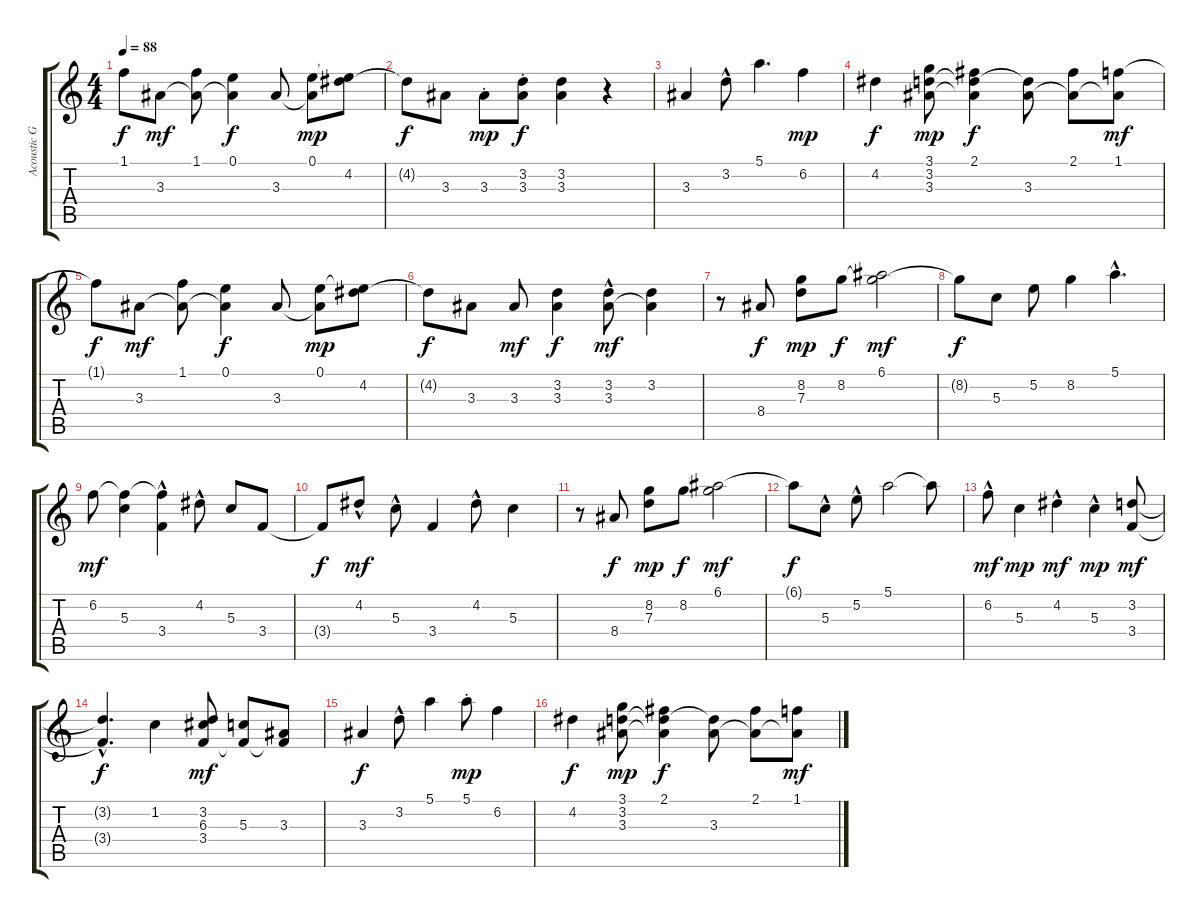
\track ("Acoustic Guitar" "Acoustic G") {instrument acousticguitarnylon}
\staff {score tabs}
\tuning (E4 B3 G3 D3 A2 E2) {hide}
\ts (4 4)
\tempo 88
\clef g2
\ks c
1.1{t}.8{dy f} 3.3.8{dy mf} (1.1 3.3{t}).8 (0.1 3.3{t}).4{dy f} 3.3.8 (0.1 3.3{t}).8{dy mp} (0.1{t} 4.2).8 |
4.2{t}.8{dy f} 3.3.8 3.3{st}.8{dy mp} (3.2{st} 3.3{st}).8{dy f} (3.2 3.3).4 r.4 |
3.3.4 3.2{hac}.8 5.1.4{d} 6.2.4{dy mp} |
4.2.4{dy f} (3.1 3.2 3.3).8{dy mp} (2.1 3.2{t} 3.3{t}).4{dy f} (3.2{t} 3.3).8 (2.1 3.3{t}).8 (1.1 3.3{t}).8{dy mf} |
1.1{t}.8{dy f} 3.3.8{dy mf} (1.1 3.3{t}).8 (0.1 3.3{t}).4{dy f} 3.3.8 (0.1 3.3{t}).8{dy mp} (0.1{t} 4.2).8 |
4.2{t}.8{dy f} 3.3.8 3.3.8{dy mf} (3.2 3.3).4{dy f} (3.2 3.3{hac}).8{dy mf} (3.2 3.3{t}).4 |
r.8 8.4.8{dy f} (8.2 7.3).8{dy mp} 8.2.8{dy f} (6.1 8.2{t}).2{dy mf} |
8.2{t}.8{dy f} 5.3.8 5.2.8 8.2.4 5.1{hac}.4{d} |
6.2.8{dy mf} (6.2{t} 5.3).4 (6.2{t} 3.4{hac}).4 4.2{hac}.8 5.3.8 3.4.8 |
3.4{t}.8{dy f} 4.2{hac}.8{dy mf} 5.3{hac}.8 3.4.4 4.2{hac}.8 5.3.4 |
r.8 8.4.8{dy f} (8.2 7.3).8{dy mp} 8.2.8{dy f} (6.1 8.2{t}).2{dy mf} |
6.1{t}.8{dy f} 5.3{hac}.8 5.2{hac}.8 5.1.2 5.1{t}.8 |
6.2{hac}.8{dy mf} 5.3.4{dy mp} 4.2{hac}.4{dy mf} 5.3{hac}.4{dy mp} (3.2 3.4).8{dy mf} |
(3.2{hac t} 3.4{hac t}).4{d dy f} 1.2.4 (3.2 6.3 3.4).8{dy mf} (5.3 3.4{t}).8 (3.3 3.4{t}).8 |
3.3.4{dy f} 3.2{hac}.8 5.1.4 5.1{st}.8{dy mp} 6.2.4 |
4.2.4{dy f} (3.1 3.2 3.3).8{dy mp} (2.1 3.2{t} 3.3{t}).4{dy f} (3.2{t} 3.3).8 (2.1 3.3{t}).8 (1.1 3.3{t}).8{dy mf}
